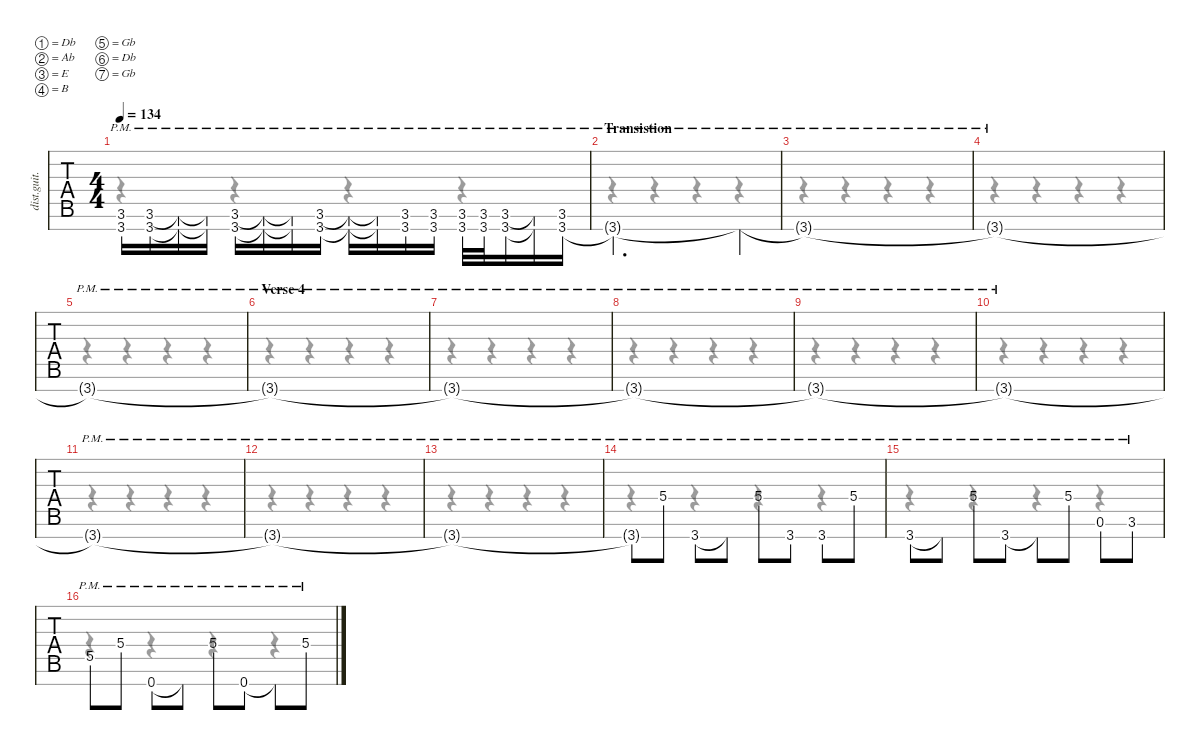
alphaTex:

\defaultSystemsLayout 4
\hideDynamics
\bracketExtendMode nobrackets
\track ("Jesse Cash" "dist.guit.") {instrument distortionguitar}
\staff {tabs}
\tuning (Db4 Ab3 E3 B2 Gb2 Db2 Gb1)
\voice
\ts (4 4)
\tempo 134
\clef g2
\ks c
(3.6{pm t} 3.7{pm t}).16{dy f} (3.6{pm} 3.7{pm}).16 (3.6{pm t} 3.7{pm t}).16 (3.6{pm t} 3.7{pm t}).16 (3.6{pm} 3.7{pm}).16 (3.6{pm t} 3.7{pm t}).16 (3.6{pm t} 3.7{pm t}).16 (3.6{pm} 3.7{pm}).16 (3.6{pm t} 3.7{pm t}).16 (3.6{pm t} 3.7{pm t}).16 (3.6{pm} 3.7{pm}).16 (3.6{pm} 3.7{pm}).16 (3.6{pm} 3.7{pm}).32 (3.6{pm} 3.7{pm}).32 (3.6{pm} 3.7{pm}).16 (3.6{pm t} 3.7{pm t}).16 (3.6{pm} 3.7{pm}).16 |
\section ("" "Transistion")
3.7{pm t}.2{d dy mf} 3.7{pm t}.4 |
3.7{pm t}.1 |
3.7{pm t}.1 |
3.7{pm t}.1 |
\section ("" "Verse 4")
3.7{pm t}.1 |
3.7{pm t}.1 |
3.7{pm t}.1 |
3.7{pm t}.1 |
3.7{pm t}.1 |
3.7{pm t}.1 |
3.7{pm t}.1 |
3.7{pm t}.1 |
3.7{pm t}.8{dy f} 5.4{pm}.8 3.7{pm}.8 3.7{pm t}.8 5.4{pm}.8 3.7{pm}.8 3.7{pm}.8 5.4{pm}.8 |
3.7{pm}.8 3.7{pm t}.8 5.4{pm}.8 3.7{pm}.8 3.7{pm t}.8 5.4{pm}.8 0.6{pm acc #}.8 3.6{pm}.8 |
5.5{pm}.8 5.4{pm}.8 0.7{pm acc #}.8 0.7{pm t acc #}.8 5.4{pm}.8 0.7{pm acc #}.8 0.7{pm t acc #}.8 5.4{pm}.8
\voice
\clef g2
\ottava regular
\simile none
\ks c
r.4{dy mf} r.4 r.4 r.4 |
r.4 r.4 r.4 r.4 |
r.4 r.4 r.4 r.4 |
r.4 r.4 r.4 r.4 |
r.4 r.4 r.4 r.4 |
r.4 r.4 r.4 r.4 |
r.4 r.4 r.4 r.4 |
r.4 r.4 r.4 r.4 |
r.4 r.4 r.4 r.4 |
r.4 r.4 r.4 r.4 |
r.4 r.4 r.4 r.4 |
r.4 r.4 r.4 r.4 |
r.4 r.4 r.4 r.4 |
r.4 r.4 r.4 r.4 |
r.4 r.4 r.4 r.4 |
r.4 r.4 r.4 r.4
